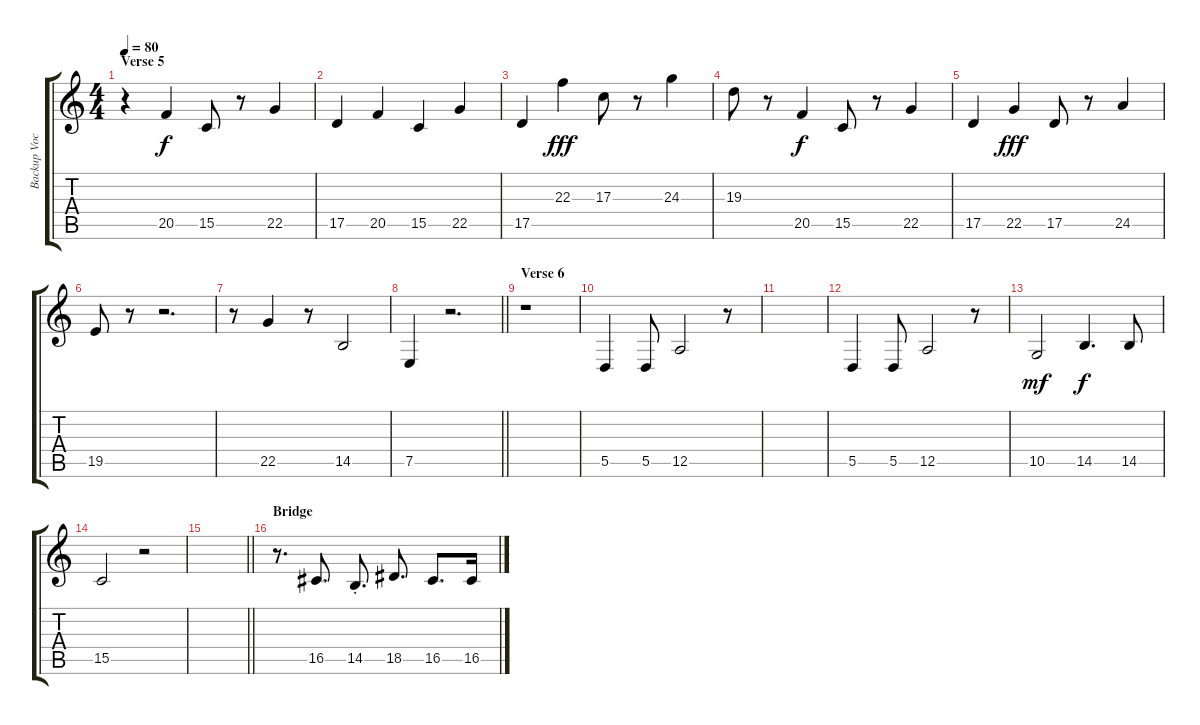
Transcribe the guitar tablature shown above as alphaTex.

\track ("Backup Vocals" "Backup Voc") {instrument pad2warm}
\staff {score tabs}
\tuning (E4 B3 G3 D3 A2 E2) {hide}
\ts (4 4)
\section ("" "Verse 5")
\tempo 80
\clef g2
\ks c
r.4{dy f} 20.5.4 15.5.8 r.8 22.5.4 |
17.5.4 20.5.4 15.5.4 22.5.4 |
17.5.4 22.3.4{dy fff} 17.3.8 r.8 24.3.4 |
19.3.8 r.8 20.5.4{dy f} 15.5.8 r.8 22.5.4 |
17.5.4 22.5.4{dy fff} 17.5.8 r.8 24.5.4 |
19.5.8 r.8 r.2{d} |
r.8 22.5.4 r.8 14.5.2 |
\barLineRight lightlight
7.5.4 r.2{d} |
\section ("" "Verse 6")
r.1 |
5.5.4 5.5.8 12.5.2 r.8 |
|
5.5.4 5.5.8 12.5.2 r.8 |
10.5.2{dy mf} 14.5.4{d dy f} 14.5.8 |
15.5.2 r.2 |
\barLineRight lightlight
|
\section ("" "Bridge")
r.8{d} 16.5.8{d} 14.5{st}.8{d} 18.5.8{d} 16.5.8{d} 16.5.16
